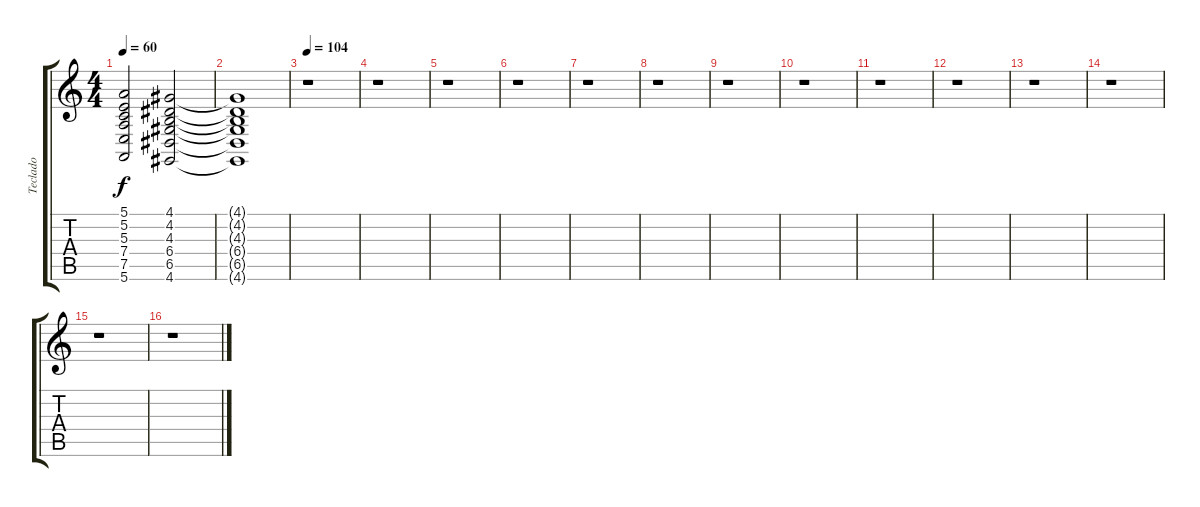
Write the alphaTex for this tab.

\track ("Teclado" "Teclado") {instrument churchorgan}
\staff {score tabs}
\tuning (E4 B3 G3 D3 A2 E2) {hide}
\ts (4 4)
\tempo 60
\clef g2
\ks c
(5.1 5.2 5.3 7.4 7.5 5.6).2{dy f volume 0} (4.1 4.2 4.3 6.4 6.5 4.6).2 |
(4.1{t} 4.2{t} 4.3{t} 6.4{t} 6.5{t} 4.6{t}).1 |
\tempo 104
r.1 |
r.1 |
r.1 |
r.1 |
r.1 |
r.1 |
r.1 |
r.1 |
r.1 |
r.1 |
r.1 |
r.1 |
r.1 |
r.1
